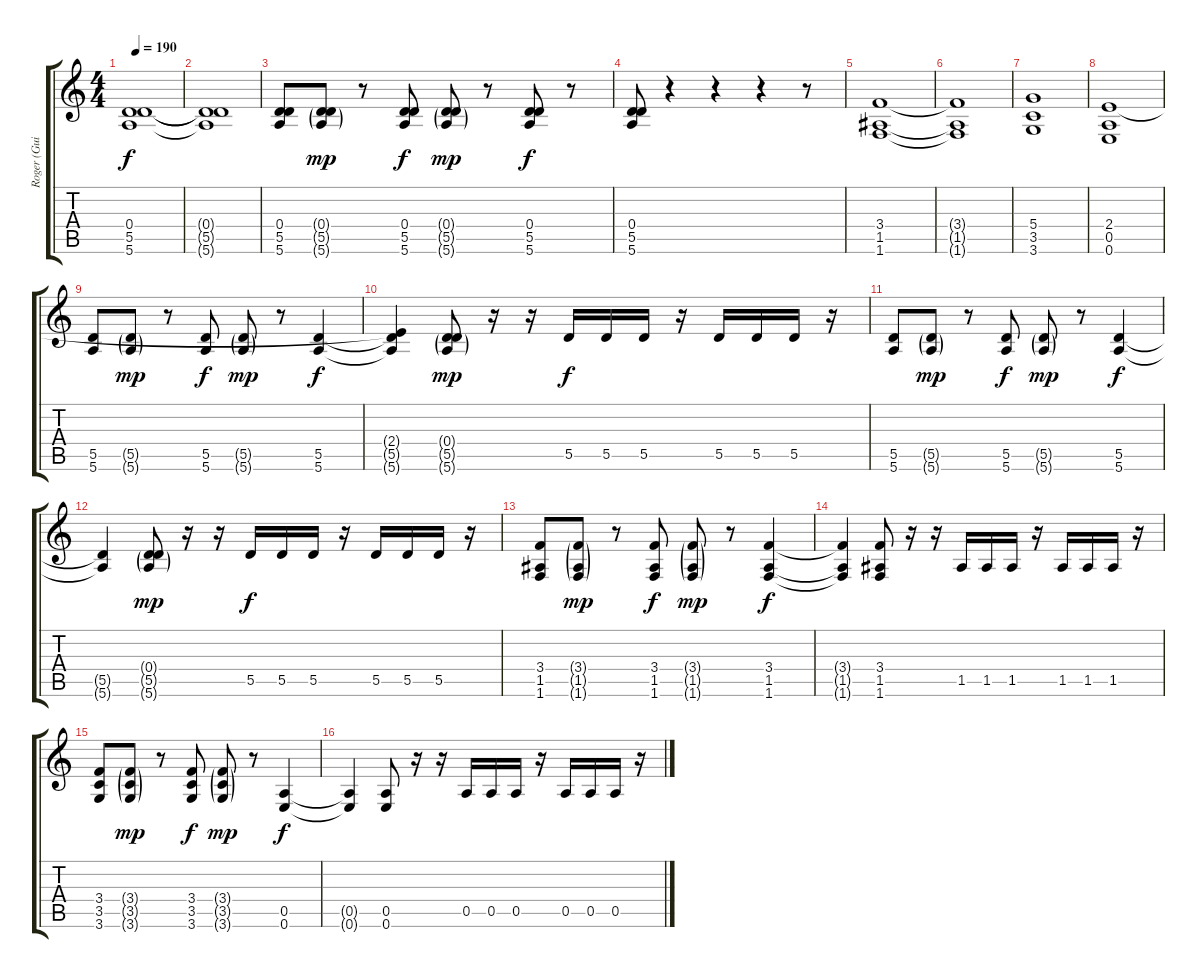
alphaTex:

\track ("Roger (Guitar)" "Roger (Gui") {instrument distortionguitar}
\staff {score tabs}
\tuning (E4 B3 G3 D3 A2 E2) {hide}
\ts (4 4)
\tempo 190
\clef g2
\ks c
(0.4 5.5 5.6).1{dy f instrument distortionguitar} |
(0.4{t} 5.5{t} 5.6{t}).1 |
(0.4 5.5 5.6).8 (0.4{g} 5.5{g} 5.6{g}).8{dy mp} r.8 (0.4 5.5 5.6).8{dy f} (0.4{g} 5.5{g} 5.6{g}).8{dy mp} r.8 (0.4 5.5 5.6).8{dy f} r.8 |
(0.4 5.5 5.6).8 r.4 r.4 r.4 r.8 |
(3.4 1.5 1.6).1 |
(3.4{t} 1.5{t} 1.6{t}).1 |
(5.4 3.5 3.6).1 |
(2.4 0.5 0.6).1 |
(5.5 5.6).8 (5.5{g} 5.6{g}).8{dy mp} r.8 (5.5 5.6).8{dy f} (5.5{g} 5.6{g}).8{dy mp} r.8 (5.5 5.6).4{dy f} |
(2.4{t} 5.5{t} 5.6{t}).4 (0.4{g} 5.5{g} 5.6{g}).8{dy mp} r.16 r.16 5.5.16{dy f} 5.5.16 5.5.16 r.16 5.5.16 5.5.16 5.5.16 r.16 |
(5.5 5.6).8 (5.5{g} 5.6{g}).8{dy mp} r.8 (5.5 5.6).8{dy f} (5.5{g} 5.6{g}).8{dy mp} r.8 (5.5 5.6).4{dy f} |
(5.5{t} 5.6{t}).4 (0.4{g} 5.5{g} 5.6{g}).8{dy mp} r.16 r.16 5.5.16{dy f} 5.5.16 5.5.16 r.16 5.5.16 5.5.16 5.5.16 r.16 |
(3.4 1.5 1.6).8 (3.4{g} 1.5{g} 1.6{g}).8{dy mp} r.8 (3.4 1.5 1.6).8{dy f} (3.4{g} 1.5{g} 1.6{g}).8{dy mp} r.8 (3.4 1.5 1.6).4{dy f} |
(3.4{t} 1.5{t} 1.6{t}).4 (3.4 1.5 1.6).8 r.16 r.16 1.5.16 1.5.16 1.5.16 r.16 1.5.16 1.5.16 1.5.16 r.16 |
(3.4 3.5 3.6).8 (3.4{g} 3.5{g} 3.6{g}).8{dy mp} r.8 (3.4 3.5 3.6).8{dy f} (3.4{g} 3.5{g} 3.6{g}).8{dy mp} r.8 (0.5 0.6).4{dy f} |
(0.5{t} 0.6{t}).4 (0.5 0.6).8 r.16 r.16 0.5.16 0.5.16 0.5.16 r.16 0.5.16 0.5.16 0.5.16 r.16
